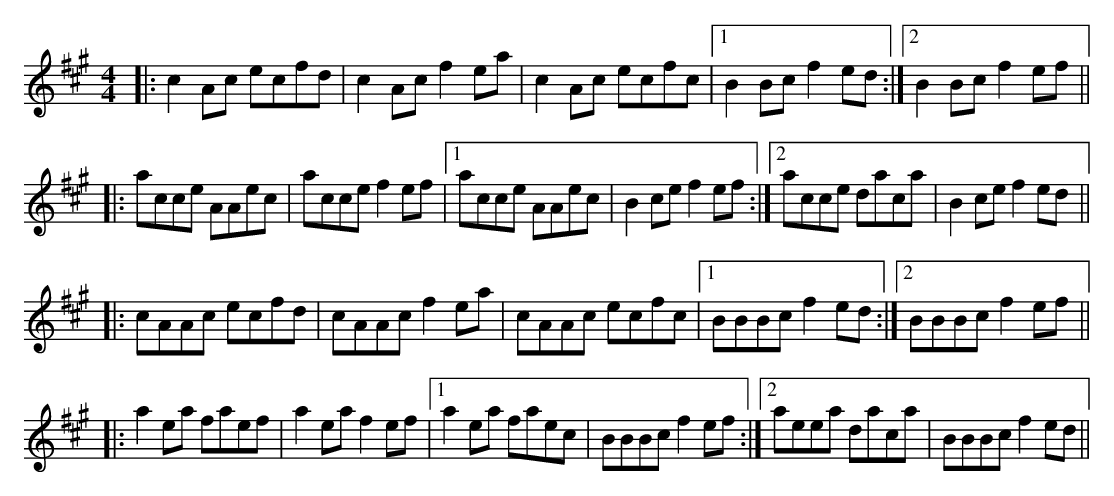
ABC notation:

X:1
M:4/4
K:A
|:c2Ac ecfd|c2Ac f2ea|c2Ac ecfc|1 B2Bc f2ed:|2 B2Bc f2ef||
|:acce AAec|acce f2ef|1 acce AAec|B2ce f2ef:|2 acce daca|B2ce f2ed||
|:cAAc ecfd|cAAc f2ea|cAAc ecfc|1 BBBc f2ed:|2 BBBc f2ef||
|:a2ea faef|a2ea f2ef|1 a2ea faec|BBBc f2ef:|2 aeea daca|BBBc f2ed||
